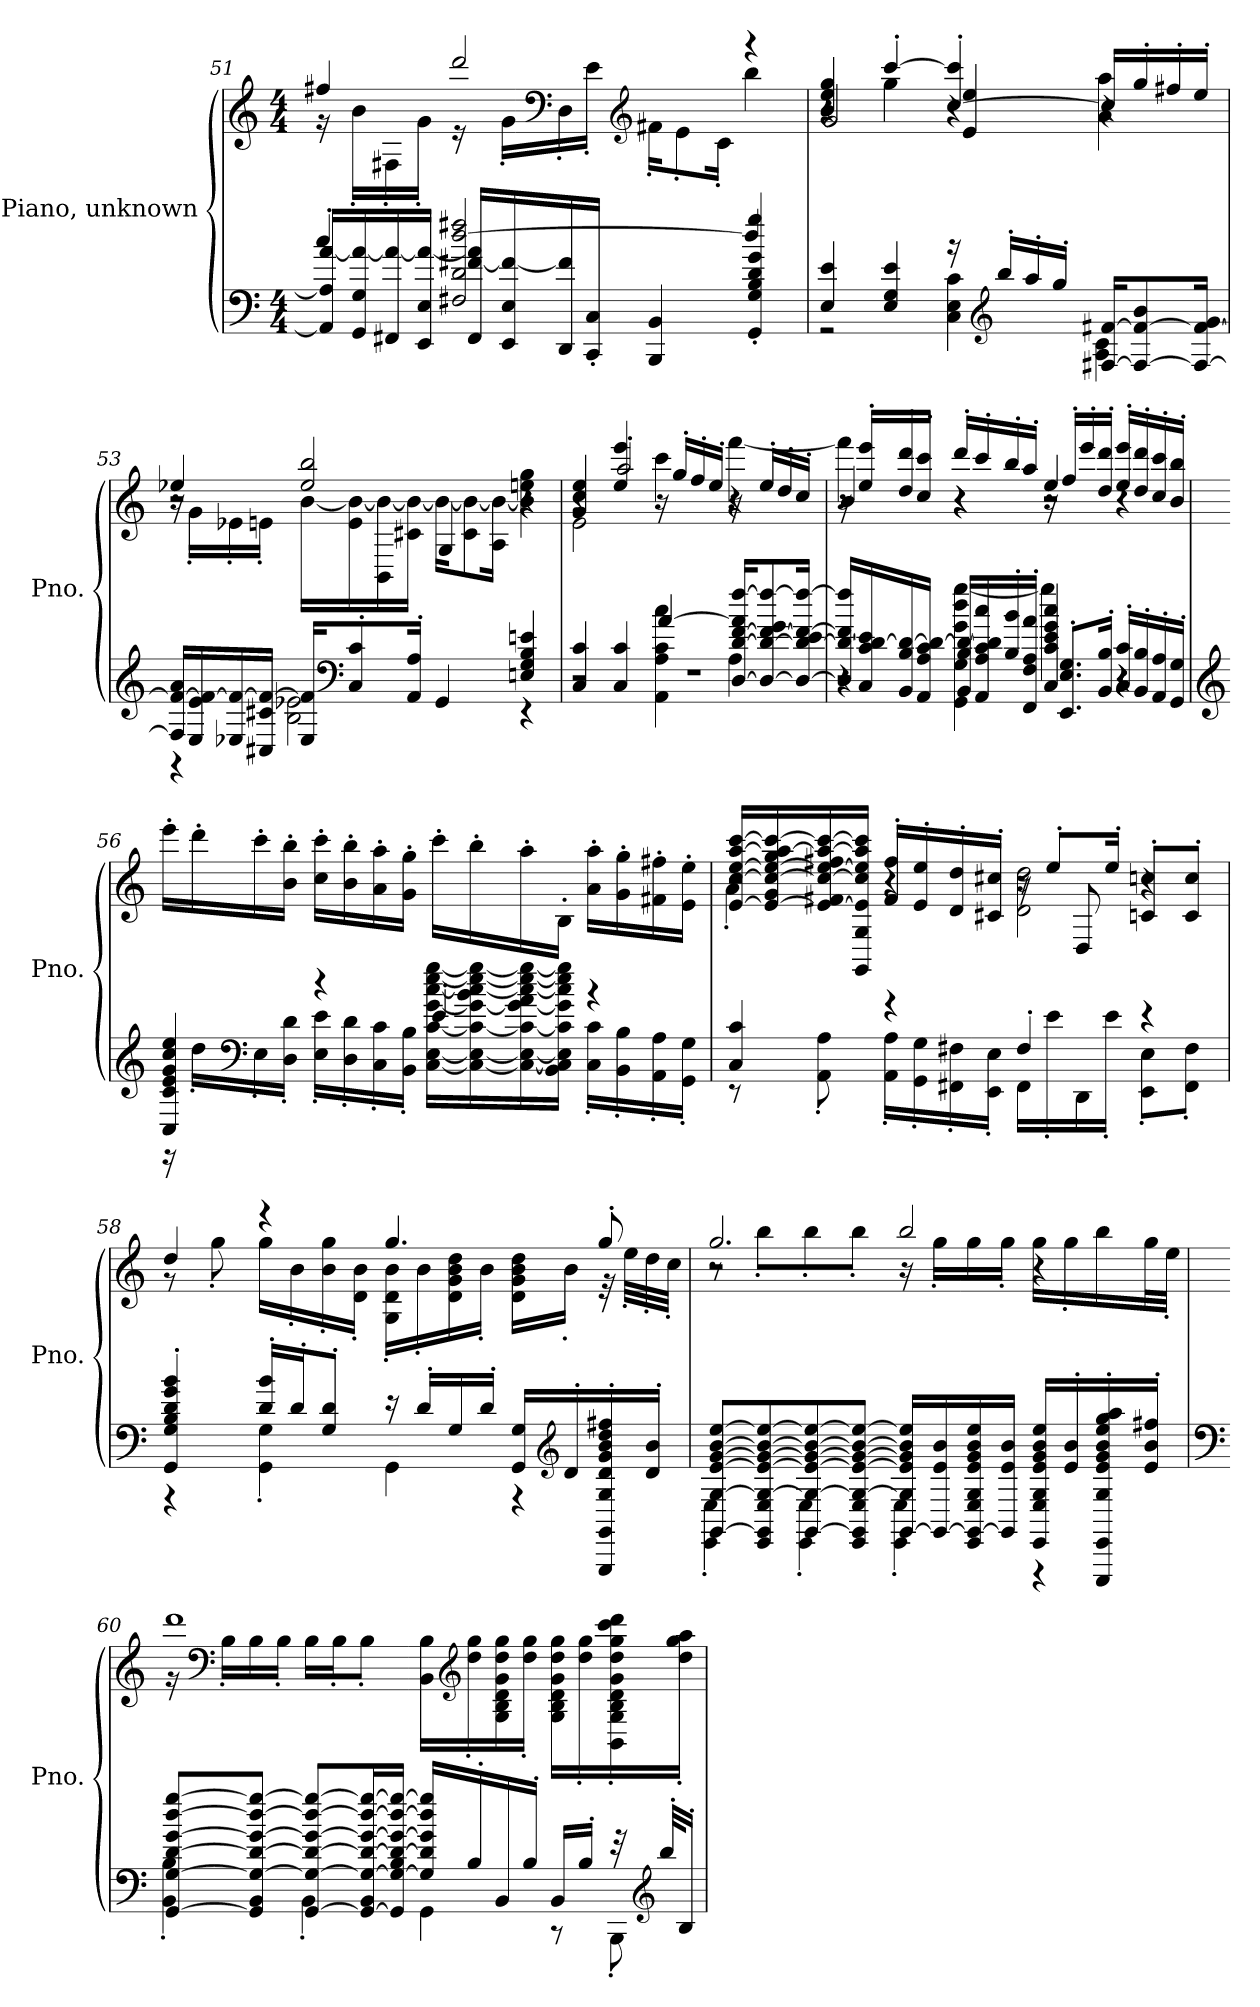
**kern	**kern
*part1	*part1
*staff2	*staff1
*I"Piano, unknown	*
*I'Pno.	*
!!LO:LB:g=z
*clefF4	*clefG2
*k[]	*k[]
*M4/4	*M4/4
=51	=51
*^	*^
4cc'/	16AA/] 16A/] [16a/LL	4ff#X/	16r
.	16GG/ 16G/ 16a/_	.	16b'\LL
.	16FF#X/ 16a/_	.	16F#X'\
.	16EE/ 16E/ 16a/_JJ	.	16g'\JJ
2F#X/ 2d/ [2dd/ 2ff#X/	16FF#/ [16f#X/ 16a/]LL	2ddd/	16r
.	16EE/ 16E/ 16f#/_	.	16g'\LL
*	*	*clefF4	*
.	16DD/ 16f#/]	.	16D'\
.	16CC/' 16C/'JJ	.	16e'\JJ
*	*	*clefG2	*
.	4BBB/ 4BB/	.	16f#X'\KL
.	.	.	8e'\
.	.	.	16c'\Jk
4dd/]	4GG/' 4G/' 4B/' 4d/' 4g/' 4gg/'	4r	4bb\
=52	=52	=52	=52
*	*	*	*^
4E/ 4e/	2r	4b/ 4ee/ 4gg/	4r	2g/
4E/ 4G/ 4e/	.	[4ccc'/	4gg\	.
16r	4C\ 4E\ 4c\	[4cc/' 4ccc/]'	4r	4e/ 4ee/
*clefG2	*	*	*	*
16bb'/LL	.	.	.	.
16aa'/	.	.	.	.
16gg'/JJ	.	.	.	.
[16F#X/ [16f#X/KL	4A\ 4c\	16cc/LL]	4a\ 4aa\	4r
8F#/_ 8f#/_ 8b/	.	16gg'/	.	.
.	.	16ff#X'/	.	.
16F#/_ 16f#/_ 16g/Jk	.	16ee'/JJ	.	.
!!LO:PB:g=z	!!	!!
=53	=53	=53	=53	=53
16F#/] 16f#/_ 16a/LL	4r	4ee-X/	16r	2r
16E/ 16e/ 16f#/_	.	.	16g'\LL	.
16E-X/ 16f#/_	.	.	16e-X'\	.
16C#X/ 16c#X/ 16f#/_JJ	.	.	16en'\JJ	.
16E-/ 16f#/]KL	2B\ 2e-X\	2ee-/ 2bb/	[16b\LL	.
*clefF4	*	*	*	*
8C#/' 8c#/'	.	.	16e\ 16b\_	.
.	.	.	16BB\ 16b\_	.
16AA/' 16A/'Jk	.	.	16c#X\ 16b\_JJ	.
4GG/	.	.	16b\KL_	4G/
.	.	.	8c#\ 8b\_	.
.	.	.	16A\ 16b\_Jk	.
4En/ 4G/ 4B/ 4en/	4r	4r	4b\] 4een\ 4gg\	4r
=54	=54	=54	=54	=54
*	*^	*	*	*
1r	2r	4C/ 4c/	4g/ 4cc/ 4ee/	2e\	4r
.	.	4C/ 4c/	4ee/ 4eee/	.	2aa'/
.	4AA\ 4A\ 4c\ 4cc\	[4a/	16r	4ccc\	.
.	.	.	16gg'/LL	.	.
.	.	.	16ff'/	.	.
.	.	.	16ee'/JJ	.	.
.	4A\	[16D/ [16d/ [16f/ 16a/] [16ff/KL	16r	[4fff\	4r
.	.	8D/_ 8d/_ 8f/_ 8g/ 8ff/_	16ee'/LL	.	.
.	.	.	16dd'/	.	.
.	.	16D/_ 16d/_ 16e/ 16f/_ 16ff/_Jk	16cc'/JJ	.	.
!!LO:LB:g=z	!!	!!
=55	=55	=55	=55	=55	=55
2r	4r	16D/] 16d/_ 16f/] 16ff/]LL	16r	4fff\]	4b/
.	.	16C/ 16c/ 16d/_ 16e/	16ee/' 16eee/'LL	.	.
.	.	16BB/ 16B/ 16d/_	16dd/' 16ddd/'	.	.
.	.	16AA/ 16A/ 16c/ 16d/_JJ	16cc/' 16ccc/'JJ	.	.
.	4GG\ 4G\ 4g\ 4dd\ [4gg\	16BB/ 16B/ 16d/_LL	16ddd'/LL	4r	4r
.	.	16AA/ 16A/ 16c/ 16d/] 16cc/	16ccc'/	.	.
.	.	16B/' 16b/'	16bb'/	.	.
.	.	16FF/' 16F/' 16A/' 16a/'JJ	16aa'/JJ	.	.
4C/ 4c/ 4e/ 4g/ 4cc/	4gg\]	8.EE/' 8.E/' 8.G/'L	16r	2r	4ee/
.	.	.	16ff'/LL	.	.
.	.	.	16eee'/	.	.
.	.	16BB/' 16B/'Jk	16dd/' 16ddd/'JJ	.	.
4r	4r	16C/' 16c/'LL	16ee/' 16eee/'LL	.	4r
.	.	16BB/' 16B/'	16dd/' 16ddd/'	.	.
.	.	16AA/' 16A/'	16cc/' 16ccc/'	.	.
.	.	16GG/' 16G/'JJ	16b/' 16bb/'JJ	.	.
*v	*v	*v	*	*	*
*	*v	*v	*v
!!LO:LB:g=z
=56	=56
*clefG2	*
*^	*
4C/ 4c/ 4e/ 4g/ 4cc/ 4ee/	16r	16eee'\LL
.	16dd'\LL	16ddd'\
*clefF4	*	*
.	16E'\	16ccc'\
.	16D\' 16d\'JJ	16b\' 16bb\'JJ
4r	16E\' 16e\'LL	16cc\' 16ccc\'LL
.	16D\' 16d\'	16b\' 16bb\'
.	16C\' 16c\'	16a\' 16aa\'
.	16BB\' 16B\'JJ	16g\' 16gg\'JJ
4e'/	[16C\ [16E\ [16c\ [16g\ [16cc\ [16ee\ [16gg\LL	16ccc'\LL
.	16C\_ 16E\_ 16c\_ 16g\_ 16b\ 16cc\_ 16ee\_ 16gg\_	16bb'\
.	16C\_ 16E\_ 16c\_ 16g\_ 16a\ 16cc\_ 16ee\_ 16gg\_	16aa'\
.	16BB\ 16C\] 16E\] 16c\] 16g\] 16cc\] 16ee\] 16gg\]JJ	16B'\JJ
4r	16C\' 16c\'LL	16a\' 16aa\'LL
.	16BB\' 16B\'	16g\' 16gg\'
.	16AA\' 16A\'	16f#X\' 16ff#X\'
.	16GG\' 16G\'JJ	16e\' 16ee\'JJ
=57	=57	=57
*	*	*^
*	*	*	*^
4C/ 4c/	8r	[16e/ [16cc/ [16ee/ [16aa/ [16ccc/LL	4a'\	2r
.	.	16e/_ 16g/ 16cc/_ 16ee/_ 16gg/ 16aa/_ 16ccc/_	.	.
.	8AA\' 8A\'	16e/_ 16f#X/ 16cc/_ 16ee/_ 16ff#X/ 16aa/_ 16ccc/_	.	.
.	.	16GG/ 16G/ 16e/] 16cc/] 16ee/] 16aa/] 16ccc/]JJ	.	.
4r	16AA\' 16A\'LL	16f#/' 16ff#/'LL	4r	.
.	16GG\' 16G\'	16e/' 16ee/'	.	.
.	16FF#X\' 16F#X\'	16d/' 16dd/'	.	.
.	16EE\' 16E\'JJ	16c#X/' 16cc#X/'JJ	.	.
4F#'/	16FF#\LL	16r	2d\ 2dd\	8r
.	16e'\	8ee'/L	.	.
.	16DD\	.	.	8D/
.	16e'\JJ	16ee'/Jk	.	.
4r	8EE\' 8E\'L	8cn/' 8ccn/'L	.	4r
.	8FF#\' 8F#\'J	8c/' 8cc/'J	.	.
*	*	*	*v	*v
!!LO:LB:g=z
=58	=58	=58	=58
4GG/' 4G/' 4B/' 4d/' 4g/' 4b/'	4r	4dd/	8r
.	.	.	8gg'\
16d/' 16b/'LL	4GG\' 4G\'	4r	16gg\LL
16d'/J	.	.	16b'\
8G/' 8d/'J	.	.	16b\' 16gg\'
.	.	.	16d\' 16b\'JJ
16r	4GG\	4.gg/	16G\' 16d\' 16b\'LL
16d'/LL	.	.	16b'\
16G/	.	.	16d\ 16g\ 16b\ 16dd\
16d'/JJ	.	.	16b'\JJ
16GG/ 16G/LL	4r	.	16d\ 16g\ 16b\ 16dd\LL
*clefG2	*	*	*
16d'/	.	.	16b'\JJ
16GGG/' 16GG/' 16G/' 16d/' 16g/' 16b/' 16dd/' 16ff#X/'	.	8gg'/	32r
.	.	.	32ee'\LLL
16d/' 16b/'JJ	.	.	32dd'\
.	.	.	32cc'\JJJ
=59	=59	=59	=59
*	*	*	*^
[8GG/ [8G/ [8e/ [8g/ [8b/ [8ee/L	4EE\' 4E\'	2r	8r	2.gg/
8EE/ 8GG/] 8E/ 8G/_ 8e/_ 8g/_ 8b/_ 8ee/_	.	.	8bb'\L	.
[8GG/ 8G/_ 8e/_ 8g/_ 8b/_ 8ee/_	4EE\' 4E\'	.	8bb'\	.
8EE/ 8GG/] 8E/ 8G/_ 8e/_ 8g/_ 8b/_ 8ee/_J	.	.	8bb'\J	.
[16GG/ 16G/] 16e/] 16g/] 16b/] 16ee/]LL	4EE\' 4E\'	2bb/	16r	.
16GG/_ 16e/ 16b/	.	.	16gg'\LL	.
16EE/ 16GG/_ 16E/ 16G/ 16e/ 16g/ 16b/ 16ee/	.	.	16gg\	.
16GG/] 16e/ 16b/JJ	.	.	16gg'\JJ	.
16EE/ 16E/ 16G/ 16e/ 16g/ 16b/ 16ee/LL	4r	.	16gg\LL	4r
16e/' 16b/'	.	.	16gg'\	.
16EEE/' 16EE/' 16G/' 16e/' 16g/' 16b/' 16ee/' 16gg/' 16aa/'	.	.	16bb\	.
16e/' 16b/' 16ff#X/'JJ	.	.	32gg\L	.
.	.	.	32ee'\JJJ	.
*	*	*v	*v	*v
!!LO:LB:g=z
=60	=60	=60
*clefF4	*	*
*	*	*^
[8GG/ [8G/ [8d/ [8g/ [8dd/ [8gg/L	4BB\' 4B\'	1ddd	16r
*	*	*clefF4	*
.	.	.	16B'\LL
8GG/] 8BB/ 8G/_ 8d/_ 8g/_ 8dd/_ 8gg/_J	.	.	16B\
.	.	.	16B'\JJ
[8GG/ 8G/_ 8d/_ 8g/_ 8dd/_ 8gg/_L	4BB'\	.	16B\LL
.	.	.	16B'\J
16GG/_ 16BB/ 16G/_ 16d/_ 16g/_ 16dd/_ 16gg/_L	.	.	8B'\J
16GG/] 16G/_ 16B/ 16d/_ 16g/_ 16dd/_ 16gg/_JJ	.	.	.
16G/] 16d/] 16g/] 16dd/] 16gg/]LL	4GG\	.	16BB\ 16B\LL
*	*	*clefG2	*
16B'/	.	.	16dd\' 16gg\'
16BB/	.	.	16G\ 16B\ 16d\ 16g\ 16dd\ 16gg\
16B'/JJ	.	.	16dd\' 16gg\'JJ
16BB/LL	8r	.	16G\ 16B\ 16d\ 16g\ 16dd\ 16gg\LL
16B'/JJ	.	.	16dd\' 16gg\'
32r	8BBB'\	.	16BB\' 16G\' 16B\' 16d\' 16g\' 16dd\' 16gg\' 16ccc\' 16ddd\'
*clefG2	*	*	*
32bb'/KLL	.	.	.
16B'/JJ	.	.	16dd\' 16gg\' 16aa\'JJ
*v	*v	*	*
*	*v	*v
=	=
*-	*-
